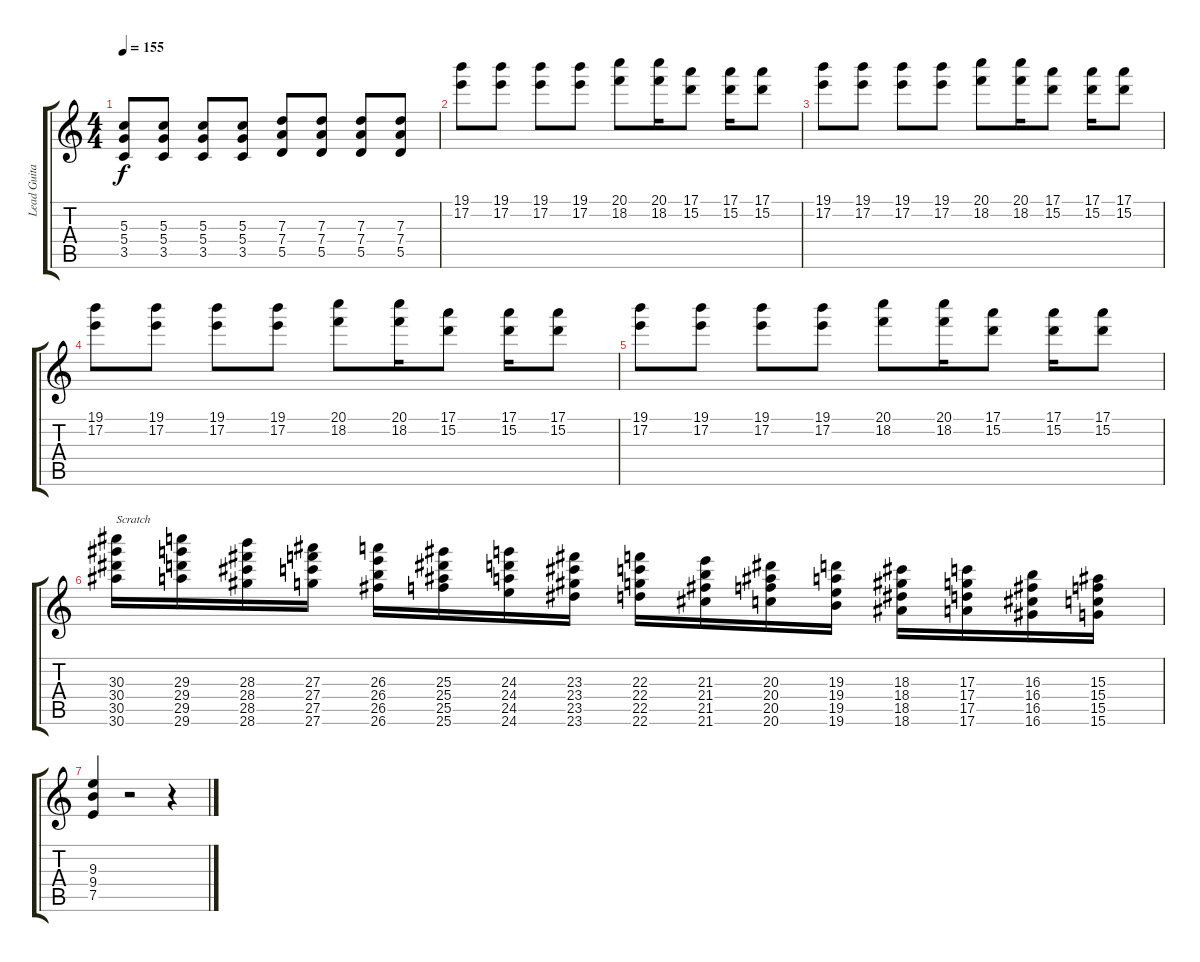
\track ("Lead Guitar" "Lead Guita") {instrument overdrivenguitar}
\staff {score tabs}
\tuning (E4 B3 G3 D3 A2 E2) {hide}
\ts (4 4)
\tempo 155
\clef g2
\ks c
(5.3 5.4 3.5).8{dy f} (5.3 5.4 3.5).8 (5.3 5.4 3.5).8 (5.3 5.4 3.5).8 (7.3 7.4 5.5).8 (7.3 7.4 5.5).8 (7.3 7.4 5.5).8 (7.3 7.4 5.5).8 |
(19.1 17.2).8 (19.1 17.2).8 (19.1 17.2).8 (19.1 17.2).8 (20.1 18.2).8 (20.1 18.2).16 (17.1 15.2).8 (17.1 15.2).16 (17.1 15.2).8 |
(19.1 17.2).8 (19.1 17.2).8 (19.1 17.2).8 (19.1 17.2).8 (20.1 18.2).8 (20.1 18.2).16 (17.1 15.2).8 (17.1 15.2).16 (17.1 15.2).8 |
(19.1 17.2).8 (19.1 17.2).8 (19.1 17.2).8 (19.1 17.2).8 (20.1 18.2).8 (20.1 18.2).16 (17.1 15.2).8 (17.1 15.2).16 (17.1 15.2).8 |
(19.1 17.2).8 (19.1 17.2).8 (19.1 17.2).8 (19.1 17.2).8 (20.1 18.2).8 (20.1 18.2).16 (17.1 15.2).8 (17.1 15.2).16 (17.1 15.2).8 |
(30.3 30.4 30.5 30.6).16{txt "Scratch"} (29.3 29.4 29.5 29.6).16 (28.3 28.4 28.5 28.6).16 (27.3 27.4 27.5 27.6).16 (26.3 26.4 26.5 26.6).16 (25.3 25.4 25.5 25.6).16 (24.3 24.4 24.5 24.6).16 (23.3 23.4 23.5 23.6).16 (22.3 22.4 22.5 22.6).16 (21.3 21.4 21.5 21.6).16 (20.3 20.4 20.5 20.6).16 (19.3 19.4 19.5 19.6).16 (18.3 18.4 18.5 18.6).16 (17.3 17.4 17.5 17.6).16 (16.3 16.4 16.5 16.6).16 (15.3 15.4 15.5 15.6).16 |
(9.3 9.4 7.5).4 r.2 r.4
